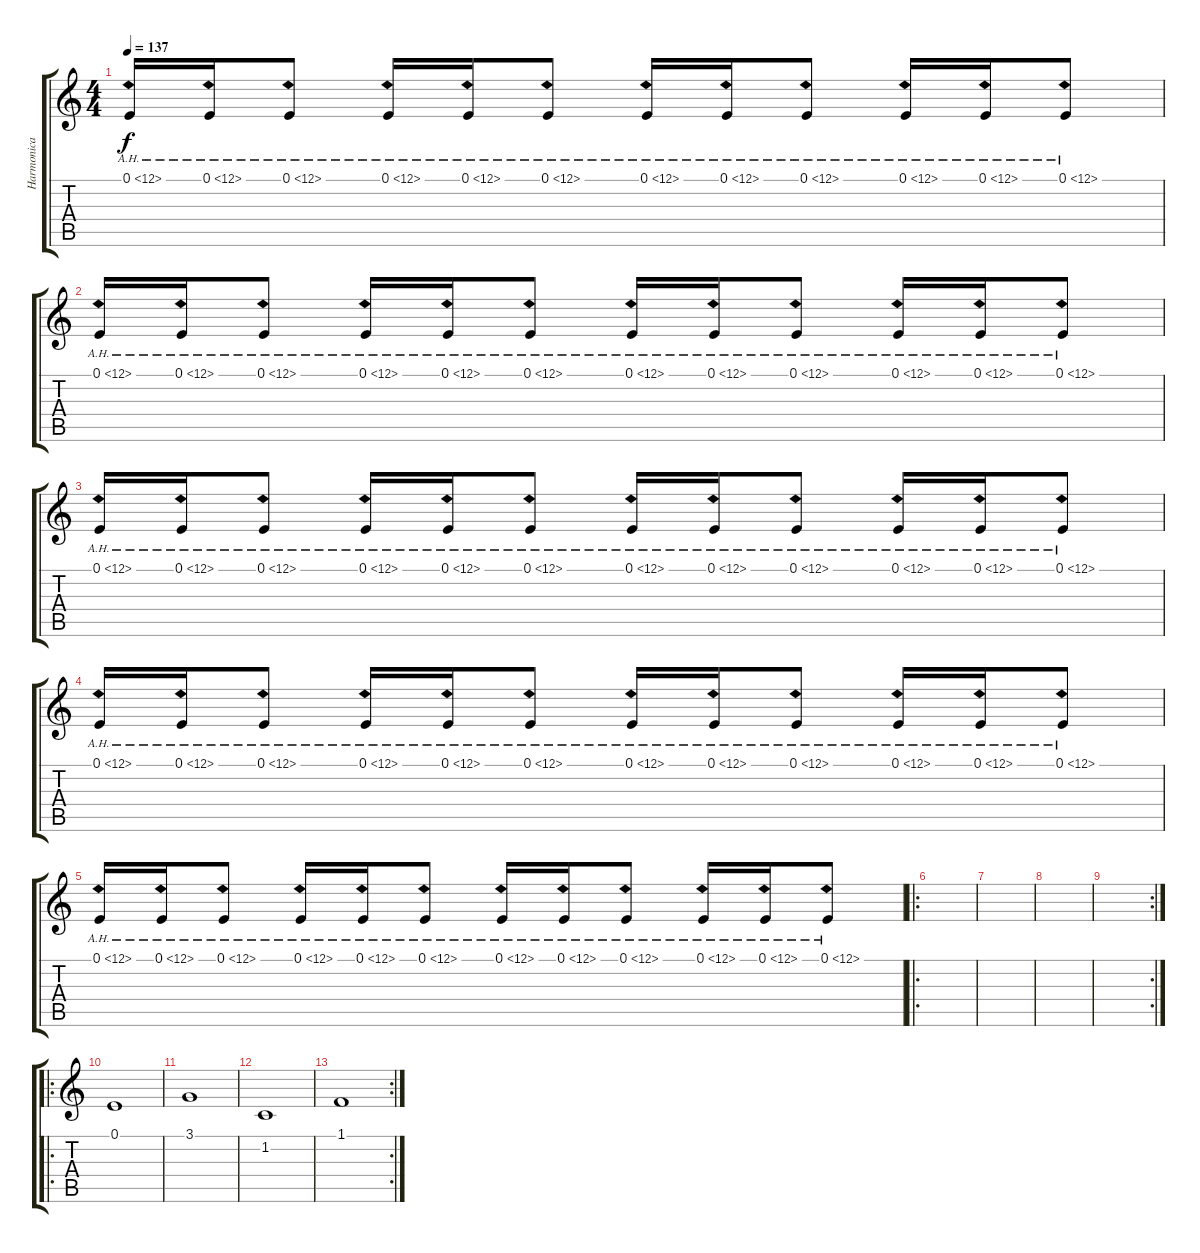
\track ("Harmonica" "Harmonica") {instrument harmonica}
\staff {score tabs}
\tuning (E4 B3 G3 D3 A2 E2) {hide}
\ts (4 4)
\tempo 137
\clef g2
\ks c
0.1{ah 12}.16{dy f} 0.1{ah 12}.16 0.1{ah 12}.8 0.1{ah 12}.16 0.1{ah 12}.16 0.1{ah 12}.8 0.1{ah 12}.16 0.1{ah 12}.16 0.1{ah 12}.8 0.1{ah 12}.16 0.1{ah 12}.16 0.1{ah 12}.8 |
0.1{ah 12}.16 0.1{ah 12}.16 0.1{ah 12}.8 0.1{ah 12}.16 0.1{ah 12}.16 0.1{ah 12}.8 0.1{ah 12}.16 0.1{ah 12}.16 0.1{ah 12}.8 0.1{ah 12}.16 0.1{ah 12}.16 0.1{ah 12}.8 |
0.1{ah 12}.16 0.1{ah 12}.16 0.1{ah 12}.8 0.1{ah 12}.16 0.1{ah 12}.16 0.1{ah 12}.8 0.1{ah 12}.16 0.1{ah 12}.16 0.1{ah 12}.8 0.1{ah 12}.16 0.1{ah 12}.16 0.1{ah 12}.8 |
0.1{ah 12}.16 0.1{ah 12}.16 0.1{ah 12}.8 0.1{ah 12}.16 0.1{ah 12}.16 0.1{ah 12}.8 0.1{ah 12}.16 0.1{ah 12}.16 0.1{ah 12}.8 0.1{ah 12}.16 0.1{ah 12}.16 0.1{ah 12}.8 |
0.1{ah 12}.16 0.1{ah 12}.16 0.1{ah 12}.8 0.1{ah 12}.16 0.1{ah 12}.16 0.1{ah 12}.8 0.1{ah 12}.16 0.1{ah 12}.16 0.1{ah 12}.8 0.1{ah 12}.16 0.1{ah 12}.16 0.1{ah 12}.8 |
\ro
|
|
|
\rc 2
|
\ro
0.1.1 |
3.1.1 |
1.2.1 |
\rc 2
1.1.1
